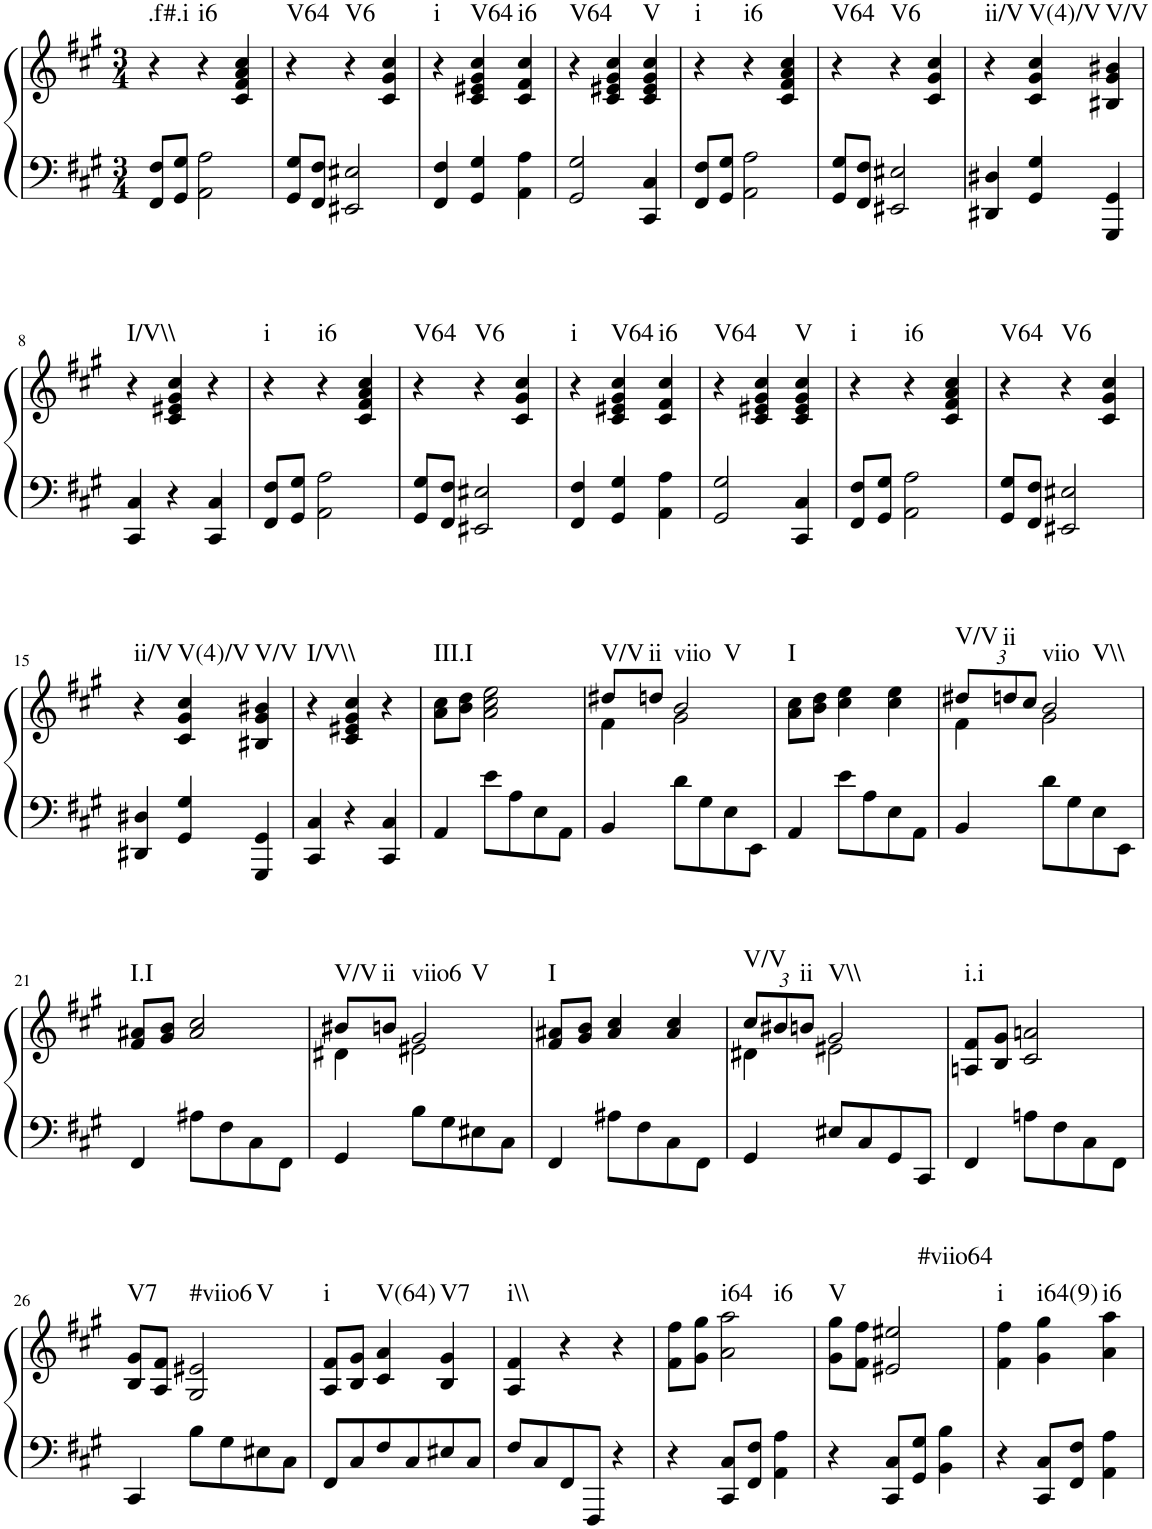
**kern	**kern	**harte
*part1	*part1	*part1
*staff2	*staff1	*
*I"Piano	*	*
*I'Pno.	*	*
*clefF4	*clefG2	*
*k[f#c#g#]	*k[f#c#g#]	*
*M3/4	*M3/4	*
=1	=1	=1
!	!	!LO:H:kt=.f#.i
8FF#/ 8F#/L	4r	N
8GG#/ 8G#/J	.	.
!	!	!LO:H:kt=i6
2AA\ 2A\	4r	N
.	4c#/ 4f#/ 4a/ 4cc#/	.
=2	=2	=2
!	!	!LO:H:kt=V64
8GG#/ 8G#/L	4r	N
8FF#/ 8F#/J	.	.
!	!	!LO:H:kt=V6
2EE#X/ 2E#X/	4r	N
.	4c#/ 4g#/ 4cc#/	.
=3	=3	=3
!	!	!LO:H:kt=i
4FF#/ 4F#/	4r	N
!	!	!LO:H:kt=V64
4GG#/ 4G#/	4c#/ 4e#X/ 4g#/ 4cc#/	N
!	!	!LO:H:kt=i6
4AA\ 4A\	4c#/ 4f#/ 4cc#/	N
=4	=4	=4
!	!	!LO:H:kt=V64
2GG#/ 2G#/	4r	N
.	4c#/ 4e#X/ 4g#/ 4cc#/	.
!	!	!LO:H:kt=V
4CC#/ 4C#/	4c#/ 4e#/ 4g#/ 4cc#/	N
=5	=5	=5
!	!	!LO:H:kt=i
8FF#/ 8F#/L	4r	N
8GG#/ 8G#/J	.	.
!	!	!LO:H:kt=i6
2AA\ 2A\	4r	N
.	4c#/ 4f#/ 4a/ 4cc#/	.
=6	=6	=6
!	!	!LO:H:kt=V64
8GG#/ 8G#/L	4r	N
8FF#/ 8F#/J	.	.
!	!	!LO:H:kt=V6
2EE#X/ 2E#X/	4r	N
.	4c#/ 4g#/ 4cc#/	.
=7	=7	=7
!	!	!LO:H:kt=ii/V
4DD#X/ 4D#X/	4r	N
!	!	!LO:H:kt=V(4)/V
4GG#/ 4G#/	4c#/ 4g#/ 4cc#/	N
!	!	!LO:H:kt=V/V
4GGG#/ 4GG#/	4B#X/ 4g#/ 4b#X/	N
!!LO:LB:g=z
=8	=8	=8
!	!	!LO:H:kt=I/V\\
4CC#/ 4C#/	4r	N
4r	4c#/ 4e#X/ 4g#/ 4cc#/	.
4CC#/ 4C#/	4r	.
=9	=9	=9
!	!	!LO:H:kt=i
8FF#/ 8F#/L	4r	N
8GG#/ 8G#/J	.	.
!	!	!LO:H:kt=i6
2AA\ 2A\	4r	N
.	4c#/ 4f#/ 4a/ 4cc#/	.
=10	=10	=10
!	!	!LO:H:kt=V64
8GG#/ 8G#/L	4r	N
8FF#/ 8F#/J	.	.
!	!	!LO:H:kt=V6
2EE#X/ 2E#X/	4r	N
.	4c#/ 4g#/ 4cc#/	.
=11	=11	=11
!	!	!LO:H:kt=i
4FF#/ 4F#/	4r	N
!	!	!LO:H:kt=V64
4GG#/ 4G#/	4c#/ 4e#X/ 4g#/ 4cc#/	N
!	!	!LO:H:kt=i6
4AA\ 4A\	4c#/ 4f#/ 4cc#/	N
=12	=12	=12
!	!	!LO:H:kt=V64
2GG#/ 2G#/	4r	N
.	4c#/ 4e#X/ 4g#/ 4cc#/	.
!	!	!LO:H:kt=V
4CC#/ 4C#/	4c#/ 4e#/ 4g#/ 4cc#/	N
=13	=13	=13
!	!	!LO:H:kt=i
8FF#/ 8F#/L	4r	N
8GG#/ 8G#/J	.	.
!	!	!LO:H:kt=i6
2AA\ 2A\	4r	N
.	4c#/ 4f#/ 4a/ 4cc#/	.
=14	=14	=14
!	!	!LO:H:kt=V64
8GG#/ 8G#/L	4r	N
8FF#/ 8F#/J	.	.
!	!	!LO:H:kt=V6
2EE#X/ 2E#X/	4r	N
.	4c#/ 4g#/ 4cc#/	.
!!LO:LB:g=z
=15	=15	=15
!	!	!LO:H:kt=ii/V
4DD#X/ 4D#X/	4r	N
!	!	!LO:H:kt=V(4)/V
4GG#/ 4G#/	4c#/ 4g#/ 4cc#/	N
!	!	!LO:H:kt=V/V
4GGG#/ 4GG#/	4B#X/ 4g#/ 4b#X/	N
=16	=16	=16
!	!	!LO:H:kt=I/V\\
4CC#/ 4C#/	4r	N
4r	4c#/ 4e#X/ 4g#/ 4cc#/	.
4CC#/ 4C#/	4r	.
=17	=17	=17
!	!	!LO:H:kt=III.I
4AA/	8a\ 8cc#\L	N
.	8b\ 8dd\J	.
8e\L	2a\ 2cc#\ 2ee\	.
8A\	.	.
8E\	.	.
8AA\J	.	.
=18	=18	=18
*	*^	*
!	!	!	!LO:H:kt=V/V
4BB/	8dd#X/L	4f#\	N
!	!	!	!LO:H:kt=ii
.	8ddn/J	.	N
!	!	!	!LO:H:n=1:kt=viio
!	!	!	!LO:H:n=2:kt=V
8d\L	2b/	2g#\	N N
8G#\	.	.	.
8E\	.	.	.
8EE\J	.	.	.
*	*v	*v	*
=19	=19	=19
!	!	!LO:H:kt=I
4AA/	8a\ 8cc#\L	N
.	8b\ 8dd\J	.
8e\L	4cc#\ 4ee\	.
8A\	.	.
8E\	4cc#\ 4ee\	.
8AA\J	.	.
=20	=20	=20
*	*Xbrackettup	*
*	*^	*
!	!	!	!LO:H:kt=V/V
4BB/	12dd#X/L	4f#\	N
!	!	!	!LO:H:kt=ii
.	12ddn/	.	N
.	12cc#/J	.	.
!	!	!	!LO:H:n=1:kt=viio
!	!	!	!LO:H:n=2:kt=V\\
8d\L	2b/	2g#\	N N
8G#\	.	.	.
8E\	.	.	.
8EE\J	.	.	.
*	*v	*v	*
!!LO:LB:g=z
=21	=21	=21
!	!	!LO:H:kt=I.I
4FF#/	8f#/ 8a#X/L	N
.	8g#/ 8b/J	.
8A#X\L	2a#/ 2cc#/	.
8F#\	.	.
8C#\	.	.
8FF#\J	.	.
=22	=22	=22
*	*^	*
!	!	!	!LO:H:kt=V/V
4GG#/	8b#X/L	4d#X\	N
!	!	!	!LO:H:kt=ii
.	8bn/J	.	N
!	!	!	!LO:H:n=1:kt=viio6
!	!	!	!LO:H:n=2:kt=V
8B\L	2g#/	2e#X\	N N
8G#\	.	.	.
8E#X\	.	.	.
8C#\J	.	.	.
*	*v	*v	*
=23	=23	=23
!	!	!LO:H:kt=I
4FF#/	8f#/ 8a#X/L	N
.	8g#/ 8b/J	.
8A#X\L	4a#/ 4cc#/	.
8F#\	.	.
8C#\	4a#/ 4cc#/	.
8FF#\J	.	.
=24	=24	=24
*	*^	*
!	!	!	!LO:H:kt=V/V
4GG#/	12cc#/L	4d#X\	N
.	12b#X/	.	.
!	!	!	!LO:H:kt=ii
.	12bn/J	.	N
!	!	!	!LO:H:kt=V\\
8E#X/L	2g#/	2e#X\	N
8C#/	.	.	.
8GG#/	.	.	.
8CC#/J	.	.	.
*	*v	*v	*
=25	=25	=25
!	!	!LO:H:kt=i.i
4FF#/	8An/ 8f#/L	N
.	8B/ 8g#/J	.
8An\L	2c#/ 2an/	.
8F#\	.	.
8C#\	.	.
8FF#\J	.	.
!!LO:LB:g=z
=26	=26	=26
!	!	!LO:H:kt=V7
4CC#/	8B/ 8g#/L	N
.	8A/ 8f#/J	.
!	!	!LO:H:n=1:kt=#viio6
!	!	!LO:H:n=2:kt=V
8B\L	2G#/ 2e#X/	N N
8G#\	.	.
8E#X\	.	.
8C#\J	.	.
=27	=27	=27
!	!	!LO:H:kt=i
8FF#/L	8A/ 8f#/L	N
8C#/	8B/ 8g#/J	.
!	!	!LO:H:kt=V(64)
8F#/	4c#/ 4a/	N
8C#/	.	.
!	!	!LO:H:kt=V7
8E#X/	4B/ 4g#/	N
8C#/J	.	.
=28	=28	=28
!	!	!LO:H:kt=i\\
8F#/L	4A/ 4f#/	N
8C#/	.	.
8FF#/	4r	.
8FFF#/J	.	.
4r	4r	.
=29	=29	=29
4r	8f#\ 8ff#\L	.
.	8g#\ 8gg#\J	.
!	!	!LO:H:n=1:kt=i64
!	!	!LO:H:n=2:kt=i6
8CC#/ 8C#/L	2a\ 2aa\	N N
8FF#/ 8F#/J	.	.
4AA\ 4A\	.	.
=30	=30	=30
!	!	!LO:H:kt=V
4r	8g#\ 8gg#\L	N
.	8f#\ 8ff#\J	.
!	!	!LO:H:kt=#viio64
8CC#/ 8C#/L	2e#X/ 2ee#X/	N
8GG#/ 8G#/J	.	.
4BB\ 4B\	.	.
=31	=31	=31
!	!	!LO:H:kt=i
4r	4f#\ 4ff#\	N
!	!	!LO:H:kt=i64(9)
8CC#/ 8C#/L	4g#\ 4gg#\	N
8FF#/ 8F#/J	.	.
!	!	!LO:H:kt=i6
4AA\ 4A\	4a\ 4aa\	N
=	=	=
*-	*-	*-
